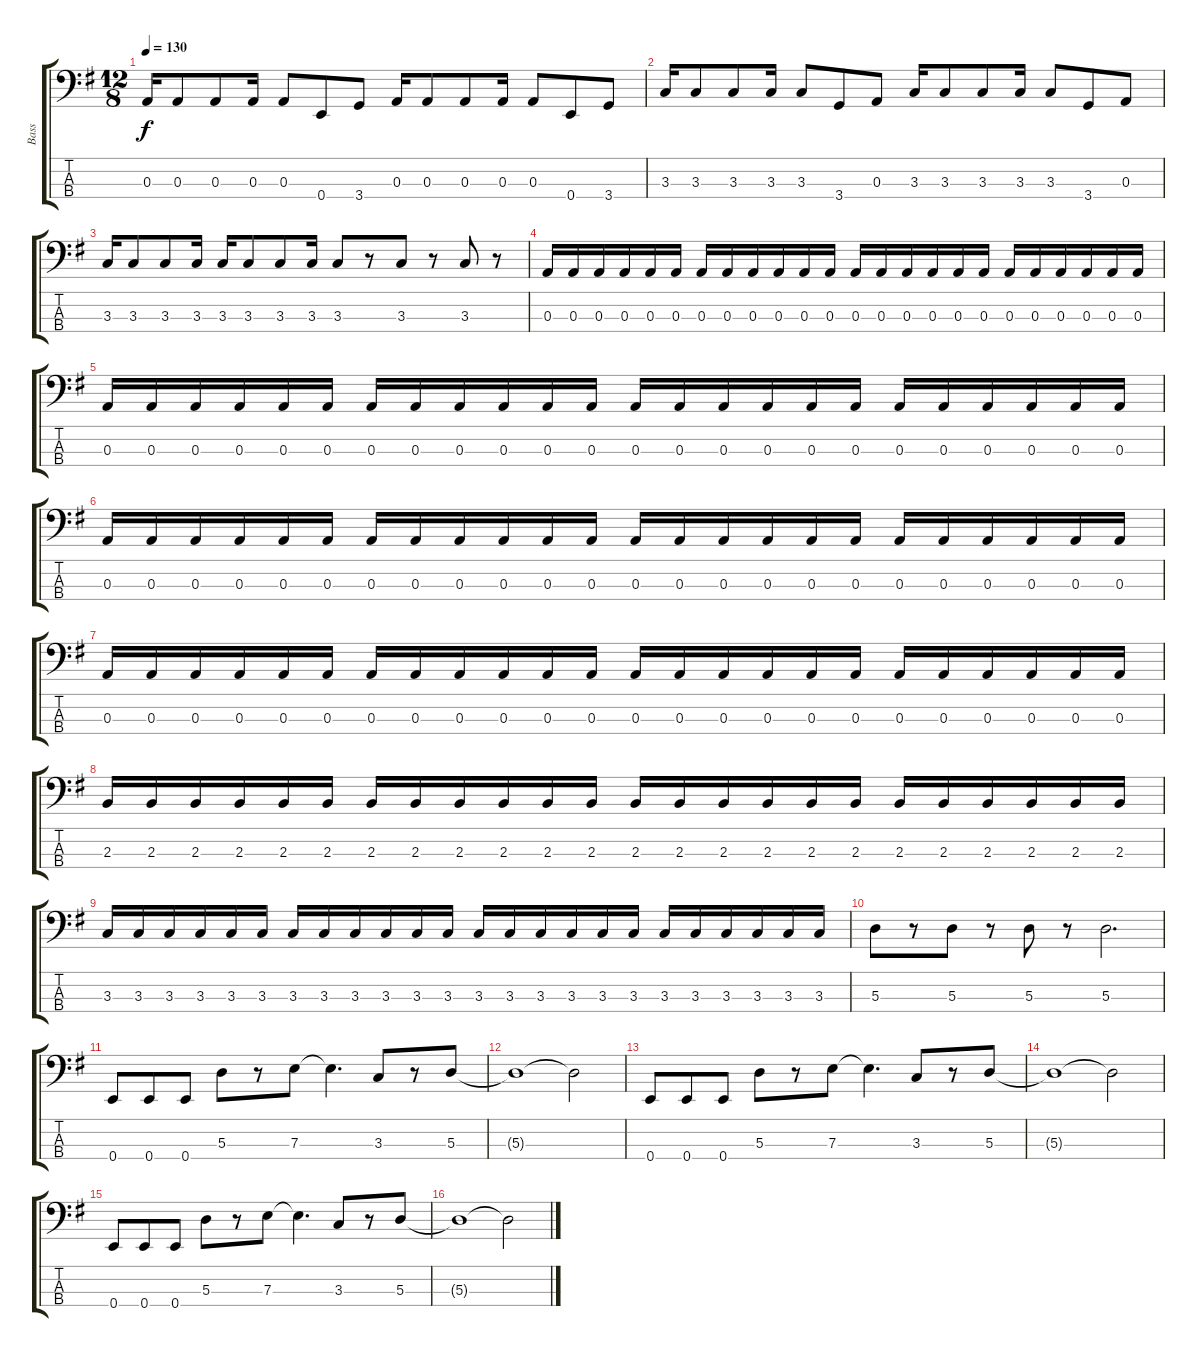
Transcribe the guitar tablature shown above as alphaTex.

\track ("Bass" "Bass") {instrument electricbasspick}
\staff {score tabs}
\tuning (G2 D2 A1 E1) {hide}
\ts (12 8)
\tempo 130
\clef f4
\ks g
0.3.16{dy f} 0.3.8 0.3.8 0.3.16 0.3.8 0.4.8 3.4.8 0.3.16 0.3.8 0.3.8 0.3.16 0.3.8 0.4.8 3.4.8 |
3.3.16 3.3.8 3.3.8 3.3.16 3.3.8 3.4.8 0.3.8 3.3.16 3.3.8 3.3.8 3.3.16 3.3.8 3.4.8 0.3.8 |
3.3.16 3.3.8 3.3.8 3.3.16 3.3.16 3.3.8 3.3.8 3.3.16 3.3.8 r.8 3.3.8 r.8 3.3.8 r.8 |
0.3.16 0.3.16 0.3.16 0.3.16 0.3.16 0.3.16 0.3.16 0.3.16 0.3.16 0.3.16 0.3.16 0.3.16 0.3.16 0.3.16 0.3.16 0.3.16 0.3.16 0.3.16 0.3.16 0.3.16 0.3.16 0.3.16 0.3.16 0.3.16 |
0.3.16 0.3.16 0.3.16 0.3.16 0.3.16 0.3.16 0.3.16 0.3.16 0.3.16 0.3.16 0.3.16 0.3.16 0.3.16 0.3.16 0.3.16 0.3.16 0.3.16 0.3.16 0.3.16 0.3.16 0.3.16 0.3.16 0.3.16 0.3.16 |
0.3.16 0.3.16 0.3.16 0.3.16 0.3.16 0.3.16 0.3.16 0.3.16 0.3.16 0.3.16 0.3.16 0.3.16 0.3.16 0.3.16 0.3.16 0.3.16 0.3.16 0.3.16 0.3.16 0.3.16 0.3.16 0.3.16 0.3.16 0.3.16 |
0.3.16 0.3.16 0.3.16 0.3.16 0.3.16 0.3.16 0.3.16 0.3.16 0.3.16 0.3.16 0.3.16 0.3.16 0.3.16 0.3.16 0.3.16 0.3.16 0.3.16 0.3.16 0.3.16 0.3.16 0.3.16 0.3.16 0.3.16 0.3.16 |
2.3.16 2.3.16 2.3.16 2.3.16 2.3.16 2.3.16 2.3.16 2.3.16 2.3.16 2.3.16 2.3.16 2.3.16 2.3.16 2.3.16 2.3.16 2.3.16 2.3.16 2.3.16 2.3.16 2.3.16 2.3.16 2.3.16 2.3.16 2.3.16 |
3.3.16 3.3.16 3.3.16 3.3.16 3.3.16 3.3.16 3.3.16 3.3.16 3.3.16 3.3.16 3.3.16 3.3.16 3.3.16 3.3.16 3.3.16 3.3.16 3.3.16 3.3.16 3.3.16 3.3.16 3.3.16 3.3.16 3.3.16 3.3.16 |
5.3.8 r.8 5.3.8 r.8 5.3.8 r.8 5.3.2{d} |
0.4.8 0.4.8 0.4.8 5.3.8 r.8 7.3.8 7.3{t}.4{d} 3.3.8 r.8 5.3.8 |
5.3{t}.1 5.3{t}.2 |
0.4.8 0.4.8 0.4.8 5.3.8 r.8 7.3.8 7.3{t}.4{d} 3.3.8 r.8 5.3.8 |
5.3{t}.1 5.3{t}.2 |
0.4.8 0.4.8 0.4.8 5.3.8 r.8 7.3.8 7.3{t}.4{d} 3.3.8 r.8 5.3.8 |
5.3{t}.1 5.3{t}.2
